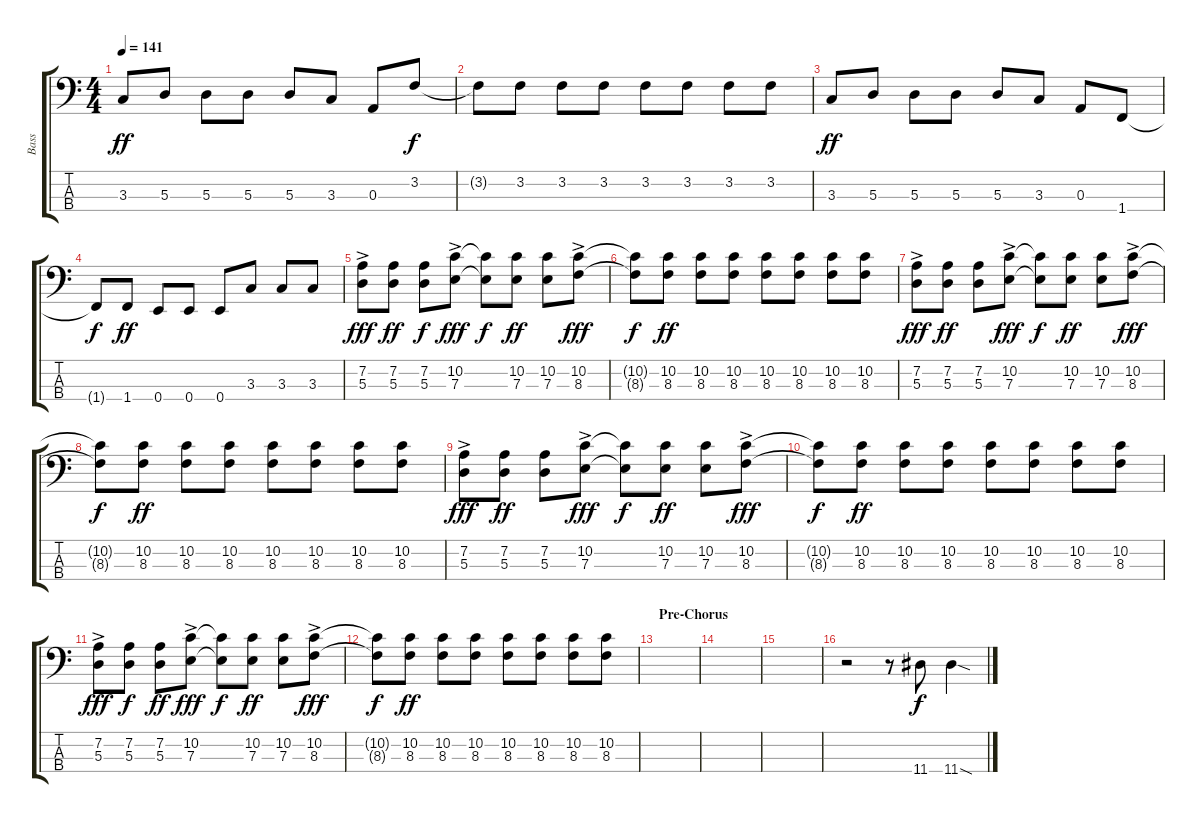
\track ("Bass" "Bass") {instrument electricbassfinger}
\staff {score tabs}
\tuning (G2 D2 A1 E1) {hide}
\ts (4 4)
\tempo 141
\clef f4
\ks c
3.3.8{dy ff} 5.3.8 5.3.8 5.3.8 5.3.8 3.3.8 0.3.8 3.2.8{dy f} |
3.2{t}.8 3.2.8 3.2.8 3.2.8 3.2.8 3.2.8 3.2.8 3.2.8 |
3.3.8{dy ff} 5.3.8 5.3.8 5.3.8 5.3.8 3.3.8 0.3.8 1.4.8 |
1.4{t}.8{dy f} 1.4.8{dy ff} 0.4.8 0.4.8 0.4.8 3.3.8 3.3.8 3.3.8 |
(7.2 5.3{ac}).8{dy fff} (7.2 5.3).8{dy ff} (7.2 5.3).8{dy f} (10.2 7.3{ac}).8{dy fff} (10.2{t} 7.3{t}).8{dy f} (10.2 7.3).8{dy ff} (10.2 7.3).8 (10.2 8.3{ac}).8{dy fff} |
(10.2{t} 8.3{t}).8{dy f} (10.2 8.3).8{dy ff} (10.2 8.3).8 (10.2 8.3).8 (10.2 8.3).8 (10.2 8.3).8 (10.2 8.3).8 (10.2 8.3).8 |
(7.2 5.3{ac}).8{dy fff} (7.2 5.3).8{dy ff} (7.2 5.3).8 (10.2 7.3{ac}).8{dy fff} (10.2{t} 7.3{t}).8{dy f} (10.2 7.3).8{dy ff} (10.2 7.3).8 (10.2 8.3{ac}).8{dy fff} |
(10.2{t} 8.3{t}).8{dy f} (10.2 8.3).8{dy ff} (10.2 8.3).8 (10.2 8.3).8 (10.2 8.3).8 (10.2 8.3).8 (10.2 8.3).8 (10.2 8.3).8 |
(7.2 5.3{ac}).8{dy fff} (7.2 5.3).8{dy ff} (7.2 5.3).8 (10.2 7.3{ac}).8{dy fff} (10.2{t} 7.3{t}).8{dy f} (10.2 7.3).8{dy ff} (10.2 7.3).8 (10.2 8.3{ac}).8{dy fff} |
(10.2{t} 8.3{t}).8{dy f} (10.2 8.3).8{dy ff} (10.2 8.3).8 (10.2 8.3).8 (10.2 8.3).8 (10.2 8.3).8 (10.2 8.3).8 (10.2 8.3).8 |
(7.2 5.3{ac}).8{dy fff} (7.2 5.3).8{dy f} (7.2 5.3).8{dy ff} (10.2 7.3{ac}).8{dy fff} (10.2{t} 7.3{t}).8{dy f} (10.2 7.3).8{dy ff} (10.2 7.3).8 (10.2 8.3{ac}).8{dy fff} |
(10.2{t} 8.3{t}).8{dy f} (10.2 8.3).8{dy ff} (10.2 8.3).8 (10.2 8.3).8 (10.2 8.3).8 (10.2 8.3).8 (10.2 8.3).8 (10.2 8.3).8 |
\section ("" "Pre-Chorus")
|
|
\section ("" "")
|
r.2 r.8 11.4.8{dy f} 11.4{sod}.4
